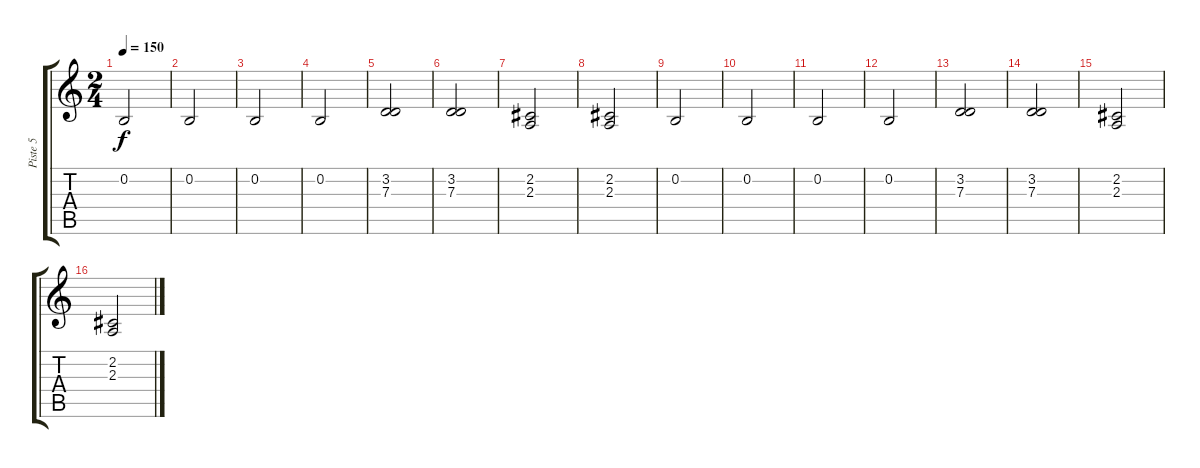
\track ("Piste 5" "Piste 5") {instrument accordion}
\staff {score tabs}
\tuning (E4 B3 G3 D3 A2 E2) {hide}
\ts (2 4)
\tempo 150
\clef g2
\ks c
0.2.2{dy f} |
0.2.2 |
0.2.2 |
0.2.2 |
(3.2 7.3).2 |
(3.2 7.3).2 |
(2.2 2.3).2 |
(2.2 2.3).2 |
0.2.2 |
0.2.2 |
0.2.2 |
0.2.2 |
(3.2 7.3).2 |
(3.2 7.3).2 |
(2.2 2.3).2 |
(2.2 2.3).2
